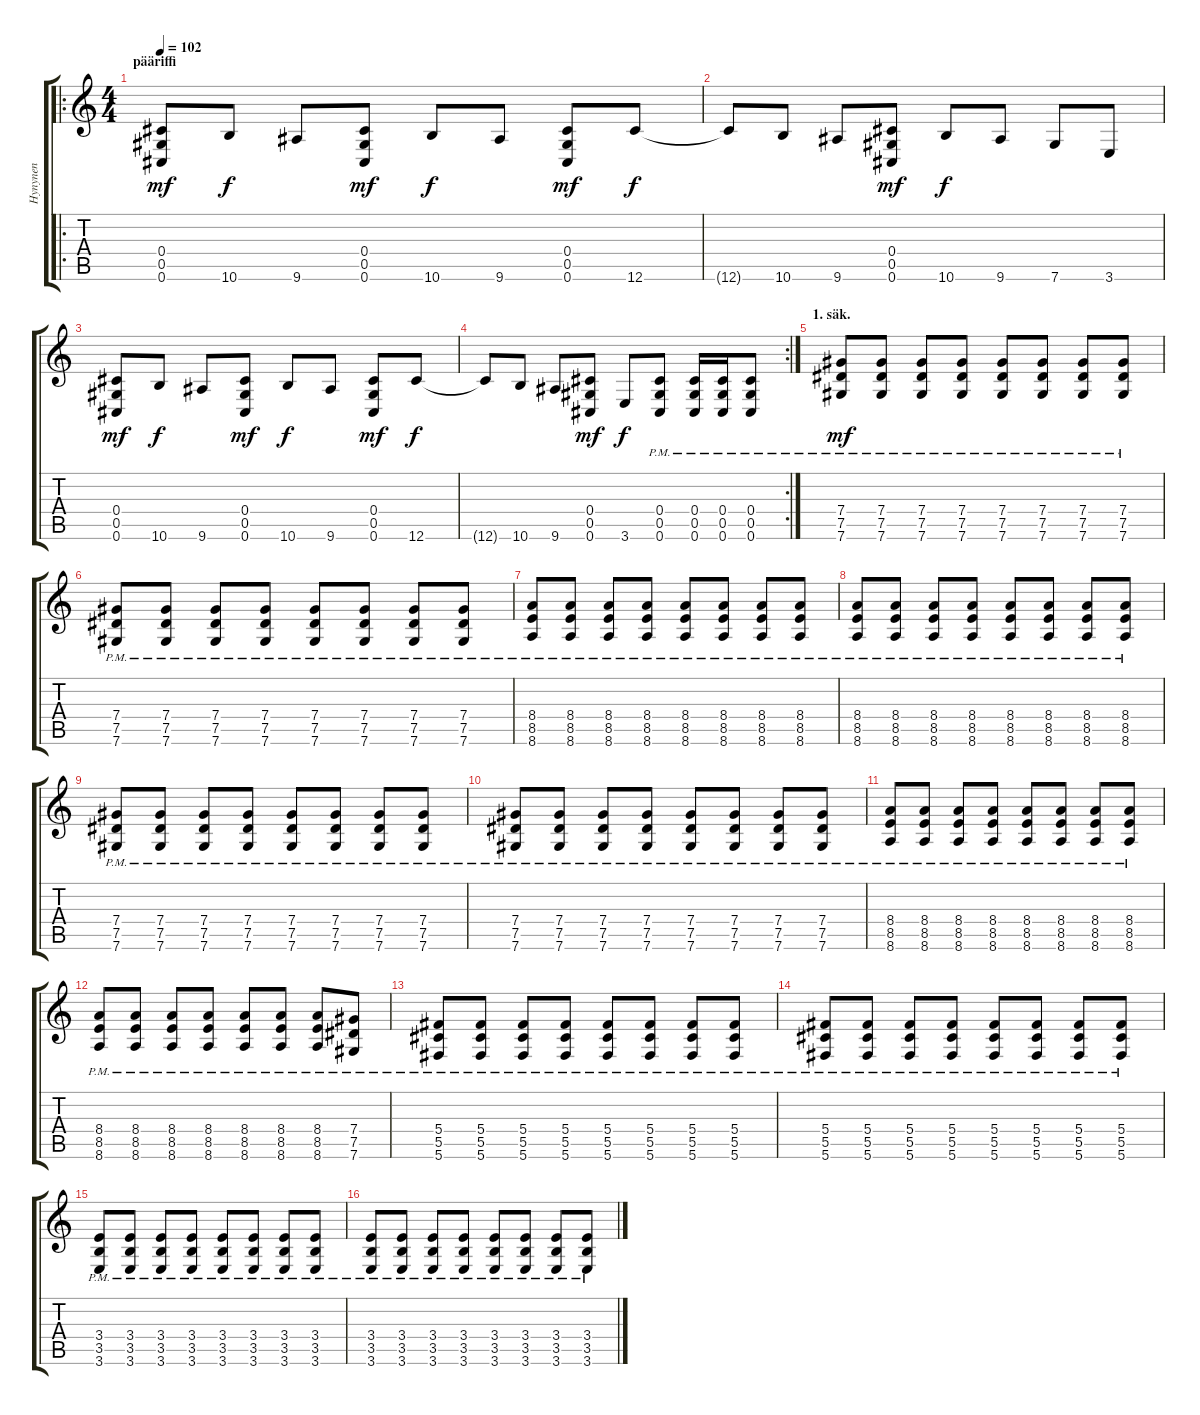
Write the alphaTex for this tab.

\track ("Hynynen" "Hynynen") {instrument distortionguitar}
\staff {score tabs}
\tuning (Eb4 Bb3 Gb3 Db3 Ab2 Db2) {hide}
\ro
\ts (4 4)
\section ("" "pääriffi")
\tempo 102
\clef g2
\ks c
(0.4 0.5 0.6).8{dy mf volume 16 instrument distortionguitar} 10.6.8{dy f} 9.6.8 (0.4 0.5 0.6).8{dy mf} 10.6.8{dy f} 9.6.8 (0.4 0.5 0.6).8{dy mf} 12.6.8{dy f} |
12.6{t}.8 10.6.8 9.6.8 (0.4 0.5 0.6).8{dy mf} 10.6.8{dy f} 9.6.8 7.6.8 3.6.8 |
(0.4 0.5 0.6).8{dy mf} 10.6.8{dy f} 9.6.8 (0.4 0.5 0.6).8{dy mf} 10.6.8{dy f} 9.6.8 (0.4 0.5 0.6).8{dy mf} 12.6.8{dy f} |
\rc 2
12.6{t}.8 10.6.8 9.6.8 (0.4 0.5 0.6).8{dy mf} 3.6.8{dy f} (0.4{pm} 0.5{pm} 0.6{pm}).8 (0.4{pm} 0.5{pm} 0.6{pm}).16 (0.4{pm} 0.5{pm} 0.6{pm}).16 (0.4{pm} 0.5{pm} 0.6{pm}).8 |
\section ("" "1. säk.")
(7.4{pm} 7.5{pm} 7.6{pm}).8{dy mf volume 13} (7.4{pm} 7.5{pm} 7.6{pm}).8 (7.4{pm} 7.5{pm} 7.6{pm}).8 (7.4{pm} 7.5{pm} 7.6{pm}).8 (7.4{pm} 7.5{pm} 7.6{pm}).8 (7.4{pm} 7.5{pm} 7.6{pm}).8 (7.4{pm} 7.5{pm} 7.6{pm}).8 (7.4{pm} 7.5{pm} 7.6{pm}).8 |
(7.4{pm} 7.5{pm} 7.6{pm}).8 (7.4{pm} 7.5{pm} 7.6{pm}).8 (7.4{pm} 7.5{pm} 7.6{pm}).8 (7.4{pm} 7.5{pm} 7.6{pm}).8 (7.4{pm} 7.5{pm} 7.6{pm}).8 (7.4{pm} 7.5{pm} 7.6{pm}).8 (7.4{pm} 7.5{pm} 7.6{pm}).8 (7.4{pm} 7.5{pm} 7.6{pm}).8 |
(8.4{pm} 8.5{pm} 8.6{pm}).8 (8.4{pm} 8.5{pm} 8.6{pm}).8 (8.4{pm} 8.5{pm} 8.6{pm}).8 (8.4{pm} 8.5{pm} 8.6{pm}).8 (8.4{pm} 8.5{pm} 8.6{pm}).8 (8.4{pm} 8.5{pm} 8.6{pm}).8 (8.4{pm} 8.5{pm} 8.6{pm}).8 (8.4{pm} 8.5{pm} 8.6{pm}).8 |
(8.4{pm} 8.5{pm} 8.6{pm}).8 (8.4{pm} 8.5{pm} 8.6{pm}).8 (8.4{pm} 8.5{pm} 8.6{pm}).8 (8.4{pm} 8.5{pm} 8.6{pm}).8 (8.4{pm} 8.5{pm} 8.6{pm}).8 (8.4{pm} 8.5{pm} 8.6{pm}).8 (8.4{pm} 8.5{pm} 8.6{pm}).8 (8.4{pm} 8.5{pm} 8.6{pm}).8 |
(7.4{pm} 7.5{pm} 7.6{pm}).8 (7.4{pm} 7.5{pm} 7.6{pm}).8 (7.4{pm} 7.5{pm} 7.6{pm}).8 (7.4{pm} 7.5{pm} 7.6{pm}).8 (7.4{pm} 7.5{pm} 7.6{pm}).8 (7.4{pm} 7.5{pm} 7.6{pm}).8 (7.4{pm} 7.5{pm} 7.6{pm}).8 (7.4{pm} 7.5{pm} 7.6{pm}).8 |
(7.4{pm} 7.5{pm} 7.6{pm}).8 (7.4{pm} 7.5{pm} 7.6{pm}).8 (7.4{pm} 7.5{pm} 7.6{pm}).8 (7.4{pm} 7.5{pm} 7.6{pm}).8 (7.4{pm} 7.5{pm} 7.6{pm}).8 (7.4{pm} 7.5{pm} 7.6{pm}).8 (7.4{pm} 7.5{pm} 7.6{pm}).8 (7.4{pm} 7.5{pm} 7.6{pm}).8 |
(8.4{pm} 8.5{pm} 8.6{pm}).8 (8.4{pm} 8.5{pm} 8.6{pm}).8 (8.4{pm} 8.5{pm} 8.6{pm}).8 (8.4{pm} 8.5{pm} 8.6{pm}).8 (8.4{pm} 8.5{pm} 8.6{pm}).8 (8.4{pm} 8.5{pm} 8.6{pm}).8 (8.4{pm} 8.5{pm} 8.6{pm}).8 (8.4{pm} 8.5{pm} 8.6{pm}).8 |
(8.4{pm} 8.5{pm} 8.6{pm}).8 (8.4{pm} 8.5{pm} 8.6{pm}).8 (8.4{pm} 8.5{pm} 8.6{pm}).8 (8.4{pm} 8.5{pm} 8.6{pm}).8 (8.4{pm} 8.5{pm} 8.6{pm}).8 (8.4{pm} 8.5{pm} 8.6{pm}).8 (8.4{pm} 8.5{pm} 8.6{pm}).8 (7.4{pm} 7.5{pm} 7.6{pm}).8 |
(5.4{pm} 5.5{pm} 5.6{pm}).8 (5.4{pm} 5.5{pm} 5.6{pm}).8 (5.4{pm} 5.5{pm} 5.6{pm}).8 (5.4{pm} 5.5{pm} 5.6{pm}).8 (5.4{pm} 5.5{pm} 5.6{pm}).8 (5.4{pm} 5.5{pm} 5.6{pm}).8 (5.4{pm} 5.5{pm} 5.6{pm}).8 (5.4{pm} 5.5{pm} 5.6{pm}).8 |
(5.4{pm} 5.5{pm} 5.6{pm}).8 (5.4{pm} 5.5{pm} 5.6{pm}).8 (5.4{pm} 5.5{pm} 5.6{pm}).8 (5.4{pm} 5.5{pm} 5.6{pm}).8 (5.4{pm} 5.5{pm} 5.6{pm}).8 (5.4{pm} 5.5{pm} 5.6{pm}).8 (5.4{pm} 5.5{pm} 5.6{pm}).8 (5.4{pm} 5.5{pm} 5.6{pm}).8 |
(3.4{pm} 3.5{pm} 3.6{pm}).8 (3.4{pm} 3.5{pm} 3.6{pm}).8 (3.4{pm} 3.5{pm} 3.6{pm}).8 (3.4{pm} 3.5{pm} 3.6{pm}).8 (3.4{pm} 3.5{pm} 3.6{pm}).8 (3.4{pm} 3.5{pm} 3.6{pm}).8 (3.4{pm} 3.5{pm} 3.6{pm}).8 (3.4{pm} 3.5{pm} 3.6{pm}).8 |
(3.4{pm} 3.5{pm} 3.6{pm}).8 (3.4{pm} 3.5{pm} 3.6{pm}).8 (3.4{pm} 3.5{pm} 3.6{pm}).8 (3.4{pm} 3.5{pm} 3.6{pm}).8 (3.4{pm} 3.5{pm} 3.6{pm}).8 (3.4{pm} 3.5{pm} 3.6{pm}).8 (3.4{pm} 3.5{pm} 3.6{pm}).8 (3.4{pm} 3.5{pm} 3.6{pm}).8
